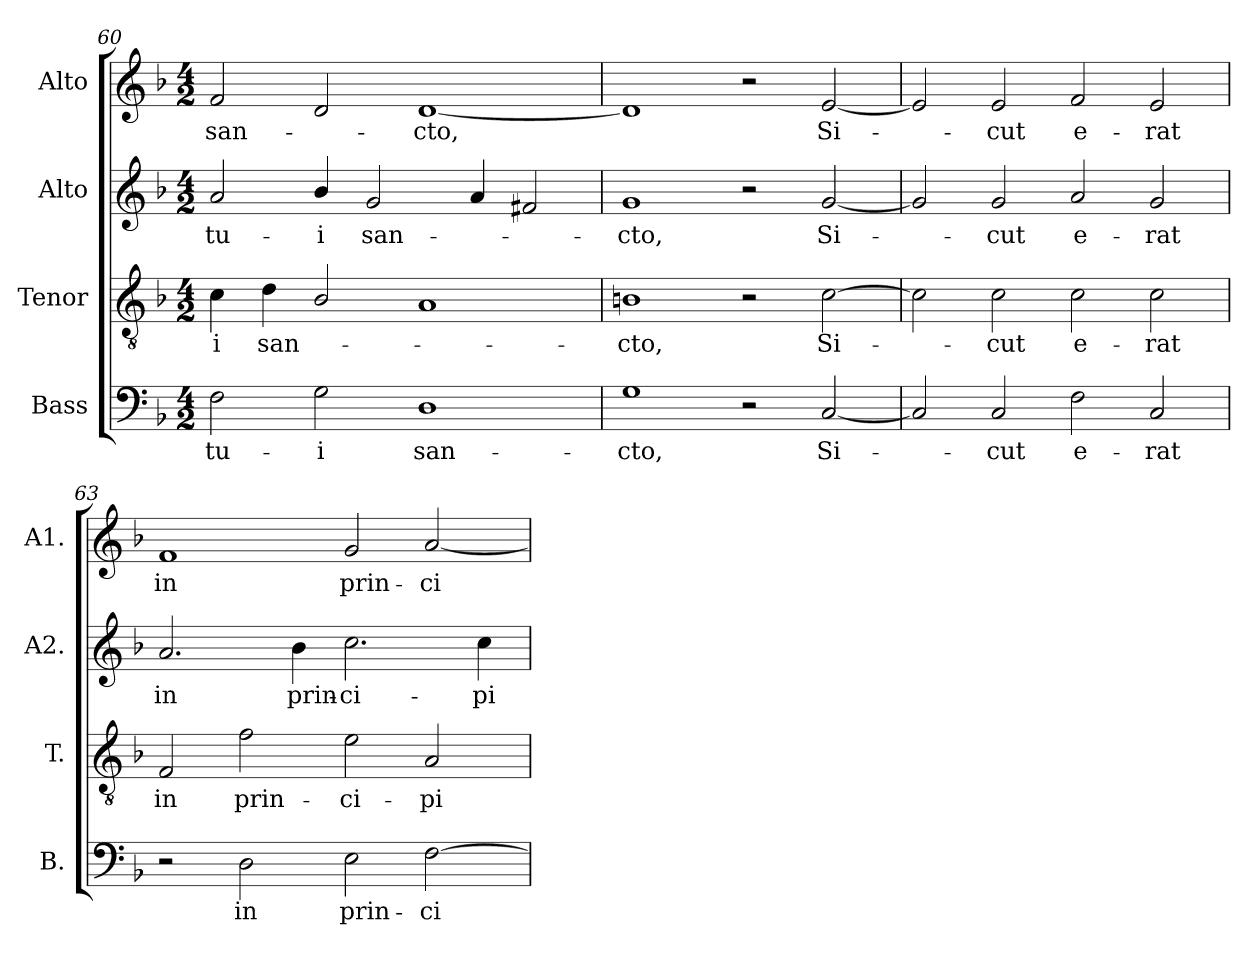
**kern	**text	**kern	**text	**kern	**text	**kern	**text
*part4	*part4	*part3	*part3	*part2	*part2	*part1	*part1
*staff4	*staff4	*staff3	*staff3	*staff2	*staff2	*staff1	*staff1
*I"Bass	*	*I"Tenor	*	*I"Alto	*	*I"Alto	*
*I'B.	*	*I'T.	*	*I'A2.	*	*I'A1.	*
!!LO:LB:g=z
*clefF4	*	*clefGv2	*	*clefG2	*	*clefG2	*
*	*	*ITrd7c12	*	*	*	*	*
*k[b-]	*	*k[b-]	*	*k[b-]	*	*k[b-]	*
*F:	*	*F:	*	*F:	*	*F:	*
*M4/2	*	*M4/2	*	*M4/2	*	*M4/2	*
=60	=60	=60	=60	=60	=60	=60	=60
!	!LO:LY:b:color=#000000	!	!	!	!	!	!
!	!	!	!LO:LY:b:color=#000000	!	!	!	!
!	!	!	!	!	!LO:LY:b:color=#000000	!	!
!	!	!	!	!	!	!	!LO:LY:b:color=#000000
2Fi\	-tu-	4Ci\	-i	2ai/	-tu-	2fi/	san-
!	!	!	!LO:LY:b:color=#000000	!	!	!	!
.	.	4Di\	san-	.	.	.	.
!	!LO:LY:b:color=#000000	!	!	!	!	!	!
!	!	!	!	!	!LO:LY:b:color=#000000	!	!
2Gi\	-i	2BB-i/	.	4b-i/	-i	2di/	.
!	!	!	!	!	!LO:LY:b:color=#000000	!	!
.	.	.	.	2gi/	san-	.	.
!	!LO:LY:b:color=#000000	!	!	!	!	!	!
!	!	!	!	!	!	!	!LO:LY:b:color=#000000
1Di	san-	1AAi	.	.	.	[1di	-cto,
.	.	.	.	4ai/	.	.	.
.	.	.	.	2f#Xi/	.	.	.
=61	=61	=61	=61	=61	=61	=61	=61
!	!LO:LY:b:color=#000000	!	!	!	!	!	!
!	!	!	!LO:LY:b:color=#000000	!	!	!	!
!	!	!	!	!	!LO:LY:b:color=#000000	!	!
1Gi	-cto,	1BBni	-cto,	1gi	-cto,	1di]	.
2r	.	2r	.	2r	.	2r	.
!	!LO:LY:b:color=#000000	!	!	!	!	!	!
!	!	!	!LO:LY:b:color=#000000	!	!	!	!
!	!	!	!	!	!LO:LY:b:color=#000000	!	!
!	!	!	!	!	!	!	!LO:LY:b:color=#000000
[2Ci/	Si-	[2Ci\	Si-	[2gi/	Si-	[2ei/	Si-
=62	=62	=62	=62	=62	=62	=62	=62
2Ci/]	.	2Ci\]	.	2gi/]	.	2ei/]	.
!	!LO:LY:b:color=#000000	!	!	!	!	!	!
!	!	!	!LO:LY:b:color=#000000	!	!	!	!
!	!	!	!	!	!LO:LY:b:color=#000000	!	!
!	!	!	!	!	!	!	!LO:LY:b:color=#000000
2Ci/	-cut	2Ci\	-cut	2gi/	-cut	2ei/	-cut
!	!LO:LY:b:color=#000000	!	!	!	!	!	!
!	!	!	!LO:LY:b:color=#000000	!	!	!	!
!	!	!	!	!	!LO:LY:b:color=#000000	!	!
!	!	!	!	!	!	!	!LO:LY:b:color=#000000
2Fi\	e-	2Ci\	e-	2ai/	e-	2fi/	e-
!	!LO:LY:b:color=#000000	!	!	!	!	!	!
!	!	!	!LO:LY:b:color=#000000	!	!	!	!
!	!	!	!	!	!LO:LY:b:color=#000000	!	!
!	!	!	!	!	!	!	!LO:LY:b:color=#000000
2Ci/	-rat	2Ci\	-rat	2gi/	-rat	2ei/	-rat
=63	=63	=63	=63	=63	=63	=63	=63
!	!	!	!LO:LY:b:color=#000000	!	!	!	!
!	!	!	!	!	!LO:LY:b:color=#000000	!	!
!	!	!	!	!	!	!	!LO:LY:b:color=#000000
2r	.	2FFi/	in	2.ai/	in	1fi	in
!	!LO:LY:b:color=#000000	!	!	!	!	!	!
!	!	!	!LO:LY:b:color=#000000	!	!	!	!
2Di\	in	2Fi\	prin-	.	.	.	.
!	!	!	!	!	!LO:LY:b:color=#000000	!	!
.	.	.	.	4b-i\	prin-	.	.
!	!LO:LY:b:color=#000000	!	!	!	!	!	!
!	!	!	!LO:LY:b:color=#000000	!	!	!	!
!	!	!	!	!	!LO:LY:b:color=#000000	!	!
!	!	!	!	!	!	!	!LO:LY:b:color=#000000
2Ei\	prin-	2Ei\	-ci-	2.cci\	-ci-	2gi/	prin-
!	!LO:LY:b:color=#000000	!	!	!	!	!	!
!	!	!	!LO:LY:b:color=#000000	!	!	!	!
!	!	!	!	!	!	!	!LO:LY:b:color=#000000
[2Fi\	-ci-	2AAi/	-pi-	.	.	[2ai/	-ci-
!	!	!	!	!	!LO:LY:b:color=#000000	!	!
.	.	.	.	4cci\	-pi-	.	.
=	=	=	=	=	=	=	=
*-	*-	*-	*-	*-	*-	*-	*-
